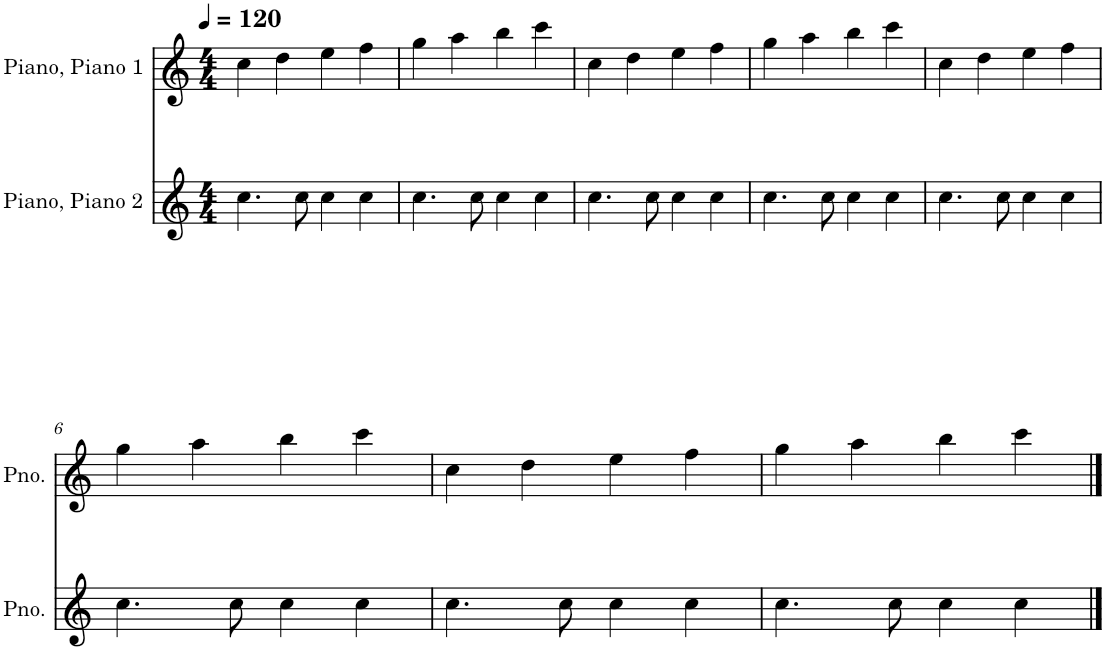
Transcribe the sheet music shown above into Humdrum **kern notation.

**kern	**kern
*part2	*part1
*staff2	*staff1
*I"Piano, Piano 2	*I"Piano, Piano 1
*I'Pno.	*I'Pno.
*clefG2	*clefG2
*k[]	*k[]
*M4/4	*M4/4
*MM120	*MM120
=1	=1
4.cc\	4cc\
.	4dd\
8cc\	.
4cc\	4ee\
4cc\	4ff\
=2	=2
4.cc\	4gg\
.	4aa\
8cc\	.
4cc\	4bb\
4cc\	4ccc\
=3	=3
4.cc\	4cc\
.	4dd\
8cc\	.
4cc\	4ee\
4cc\	4ff\
=4	=4
4.cc\	4gg\
.	4aa\
8cc\	.
4cc\	4bb\
4cc\	4ccc\
=5	=5
4.cc\	4cc\
.	4dd\
8cc\	.
4cc\	4ee\
4cc\	4ff\
!!LO:LB:g=z
=6	=6
4.cc\	4gg\
.	4aa\
8cc\	.
4cc\	4bb\
4cc\	4ccc\
=7	=7
4.cc\	4cc\
.	4dd\
8cc\	.
4cc\	4ee\
4cc\	4ff\
=8	=8
4.cc\	4gg\
.	4aa\
8cc\	.
4cc\	4bb\
4cc\	4ccc\
==	==
*-	*-
